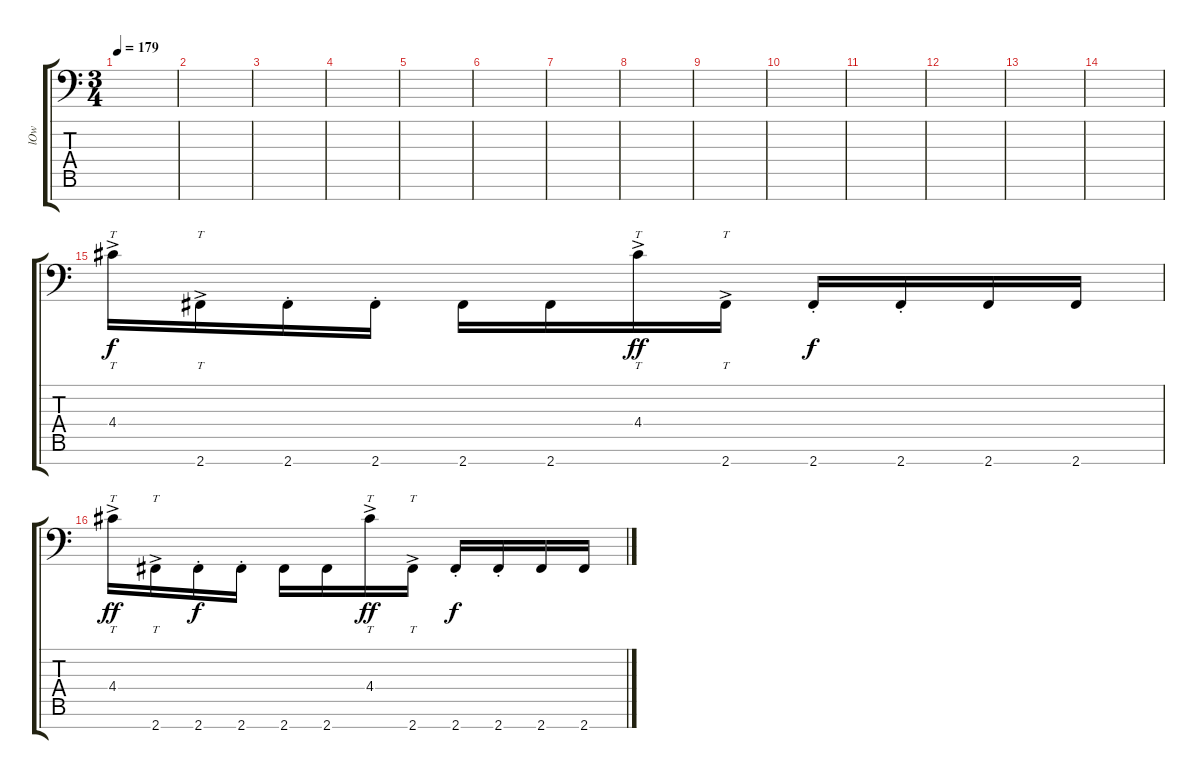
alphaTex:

\track ("lOw" "lOw") {instrument distortionguitar}
\staff {score tabs}
\tuning (B3 G3 D3 A2 E2 B1 E1) {hide}
\ts (3 4)
\tempo 179
\clef f4
\ks c
|
|
|
|
|
|
|
|
|
|
|
|
|
|
4.4{ac}.16{tt} 2.7{ac}.16{tt} 2.7{st}.16{dy f} 2.7{st}.16 2.7.16 2.7.16 4.4{ac}.16{tt dy ff} 2.7{ac}.16{tt} 2.7{st}.16{dy f} 2.7{st}.16 2.7.16 2.7.16 |
4.4{ac}.16{tt dy ff} 2.7{ac}.16{tt} 2.7{st}.16{dy f} 2.7{st}.16 2.7.16 2.7.16 4.4{ac}.16{tt dy ff} 2.7{ac}.16{tt} 2.7{st}.16{dy f} 2.7{st}.16 2.7.16 2.7.16
